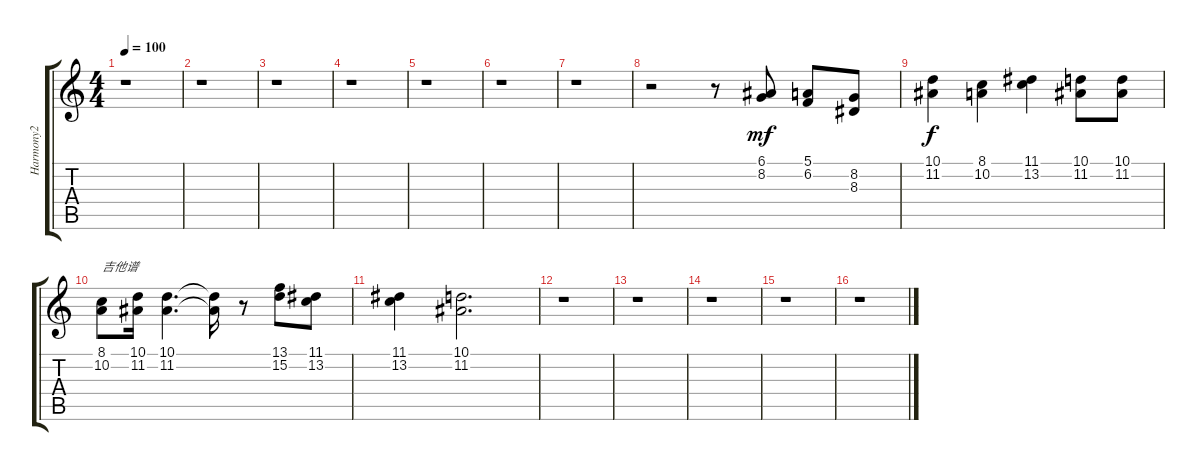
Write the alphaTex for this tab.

\track ("Harmony2" "Harmony2") {instrument choiraahs}
\staff {score tabs}
\tuning (E4 B3 G3 D3 A2 E2) {hide}
\ts (4 4)
\tempo 100
\clef g2
\ks c
r.1{dy f} |
r.1 |
r.1 |
r.1 |
r.1 |
r.1 |
r.1 |
r.2 r.8 (6.1 8.2).8{dy mf volume 7 instrument voiceoohs} (5.1 6.2).8 (8.2 8.3).8 |
(10.1 11.2).4{dy f} (8.1 10.2).4 (11.1 13.2).4 (10.1 11.2).8 (10.1 11.2).8 |
(8.1 10.2).8{txt "吉他谱"} (10.1 11.2).16 (10.1 11.2).4{d} (10.1{t} 11.2{t}).16 r.8 (13.1 15.2).8{volume 14} (11.1 13.2).8 |
(11.1 13.2).4 (10.1 11.2).2{d} |
r.1 |
r.1 |
r.1 |
r.1 |
r.1
